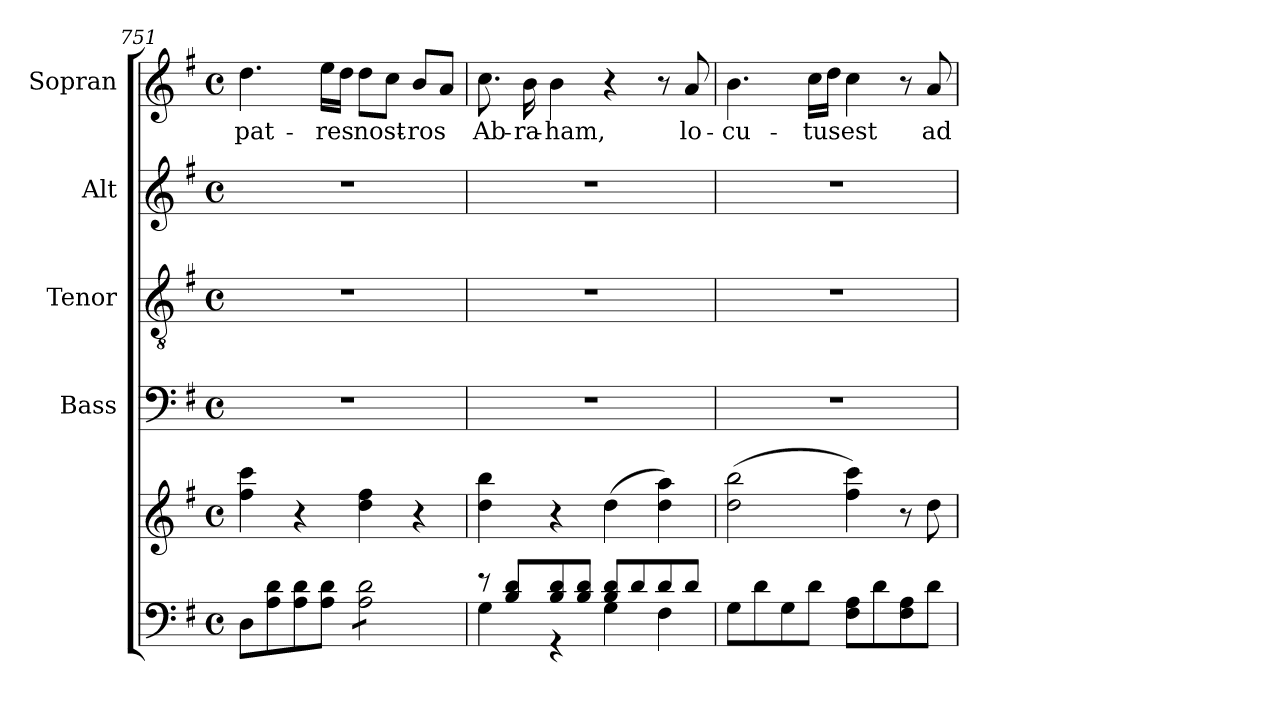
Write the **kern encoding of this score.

**kern	**kern	**kern	**kern	**kern	**kern	**text
*part5	*part5	*part4	*part3	*part2	*part1	*part1
*staff6	*staff5	*staff4	*staff3	*staff2	*staff1	*staff1
*	*	*I"Bass	*I"Tenor	*I"Alt	*I"Sopran	*
*	*	*I'B.	*I'T.	*I'A.	*I'S.	*
!!LO:LB:g=z
*clefF4	*clefG2	*clefF4	*clefGv2	*clefG2	*clefG2	*
*k[f#]	*k[f#]	*k[f#]	*k[f#]	*k[f#]	*k[f#]	*
*G:	*G:	*G:	*G:	*G:	*G:	*
*M4/4	*M4/4	*M4/4	*M4/4	*M4/4	*M4/4	*
*met(c)	*met(c)	*met(c)	*met(c)	*met(c)	*met(c)	*
=751	=751	=751	=751	=751	=751	=751
!	!	!	!	!	!	!LO:LY:b
8D\L	4ff#\ 4ccc\	1r	1r	1r	4.dd\	pat-
8A\ 8d\	.	.	.	.	.	.
8A\ 8d\	4r	.	.	.	.	.
!	!	!	!	!	!	!LO:LY:b
8A\ 8d\J	.	.	.	.	16ee\LL	-res
.	.	.	.	.	16dd\JJ	.
!	!	!	!	!	!	!LO:LY:b
*tremolo	*	*	*	*	*	*
8A\ 8d\L	4dd\ 4ff#\	.	.	.	8dd\L	nost-
8A\ 8d\	.	.	.	.	8cc\J	.
!	!	!	!	!	!	!LO:LY:b
8A\ 8d\	4r	.	.	.	8b/L	-ros
8A\ 8d\J	.	.	.	.	8a/J	.
*Xtremolo	*	*	*	*	*	*
=752	=752	=752	=752	=752	=752	=752
*^	*	*	*	*	*	*
!	!	!	!	!	!	!	!LO:LY:b
8rd	4G\	4dd\ 4bb\	1r	1r	1r	8.cc\	Ab-
8B/ 8d/L	.	.	.	.	.	.	.
!	!	!	!	!	!	!	!LO:LY:b
.	.	.	.	.	.	16b\	-ra-
!	!	!	!	!	!	!	!LO:LY:b
8B/ 8d/	4r	4r	.	.	.	4b\	-ham,
8B/ 8d/J	.	.	.	.	.	.	.
8B/ 8d/L	4G\	(>4dd\	.	.	.	4r	.
8d/	.	.	.	.	.	.	.
8d/	4F#\	4dd\ 4aa\)	.	.	.	8r	.
!	!	!	!	!	!	!	!LO:LY:b
8d/J	.	.	.	.	.	8a/	lo-
*v	*v	*	*	*	*	*	*
=753	=753	=753	=753	=753	=753	=753
!	!	!	!	!	!	!LO:LY:b
8G\L	(>2dd\ 2bb\	1r	1r	1r	4.b\	-cu-
8d\	.	.	.	.	.	.
8G\	.	.	.	.	.	.
!	!	!	!	!	!	!LO:LY:b
8d\J	.	.	.	.	16cc\LL	-tus
.	.	.	.	.	16dd\JJ	.
!	!	!	!	!	!	!LO:LY:b
8F#\ 8A\L	4ff#\ 4ccc\)	.	.	.	4cc\	est
8d\	.	.	.	.	.	.
8F#\ 8A\	8r	.	.	.	8r	.
!	!	!	!	!	!	!LO:LY:b
8d\J	8dd\	.	.	.	8a/	ad
=	=	=	=	=	=	=
*-	*-	*-	*-	*-	*-	*-
